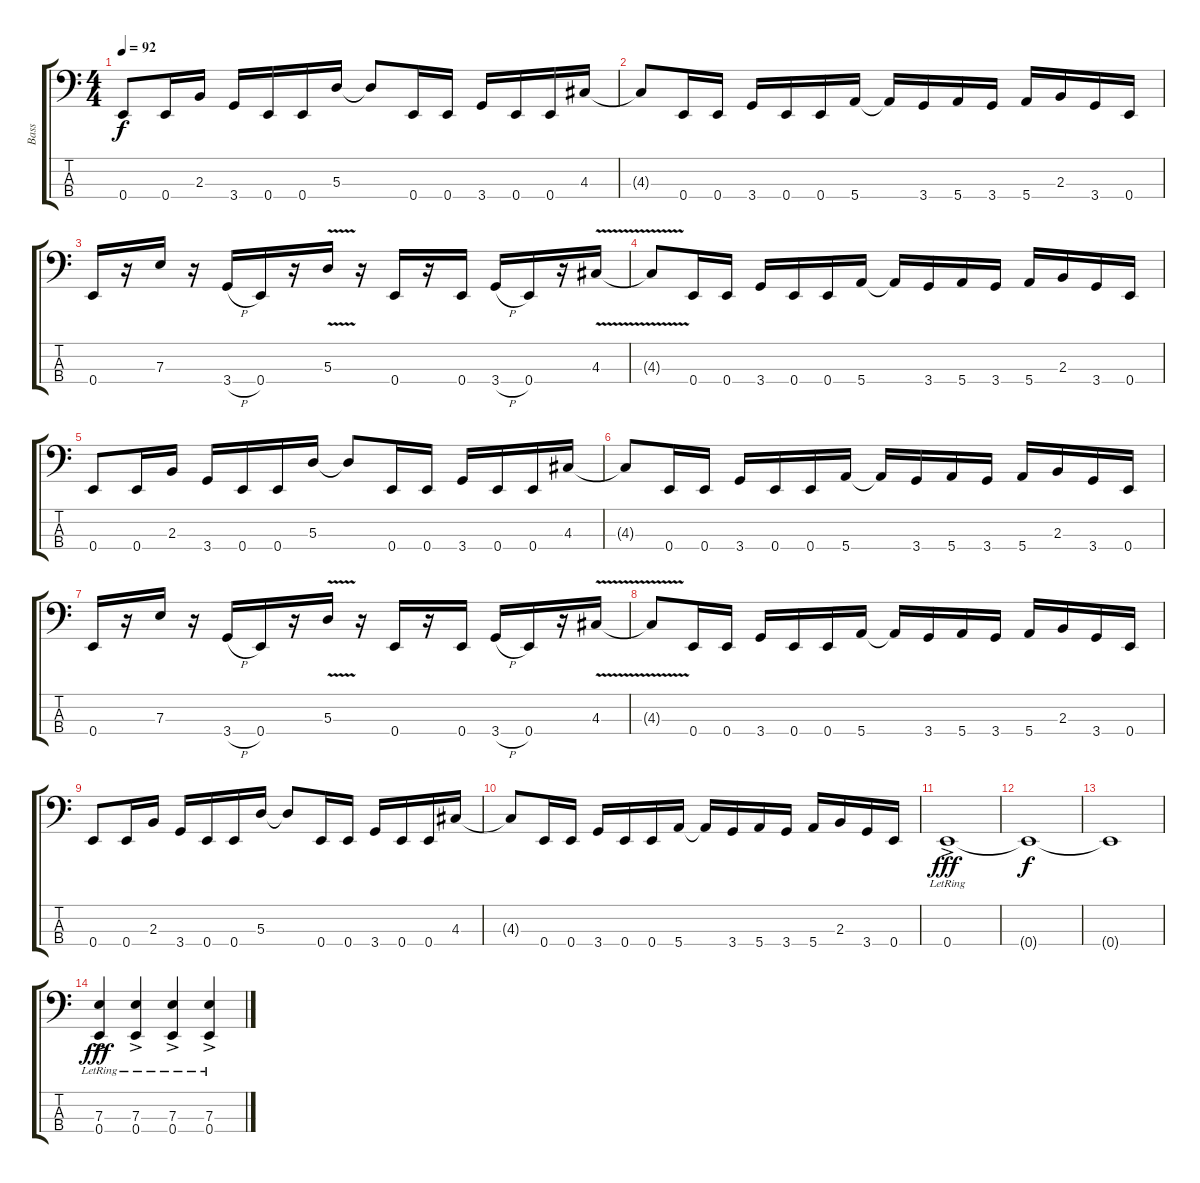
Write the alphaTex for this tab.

\track ("Bass" "Bass") {instrument slapbass2}
\staff {score tabs}
\tuning (G2 D2 A1 E1) {hide}
\ts (4 4)
\tempo 92
\clef f4
\ks c
0.4.8{dy f} 0.4.16 2.3.16 3.4.16 0.4.16 0.4.16 5.3.16 5.3{t}.8 0.4.16 0.4.16 3.4.16 0.4.16 0.4.16 4.3.16 |
4.3{t}.8 0.4.16 0.4.16 3.4.16 0.4.16 0.4.16 5.4.16 5.4{t}.16 3.4.16 5.4.16 3.4.16 5.4.16 2.3.16 3.4.16 0.4.16 |
0.4.16 r.16 7.3.16 r.16 3.4{h}.16 0.4.16 r.16 5.3{v}.16 r.16 0.4.16 r.16 0.4.16 3.4{h}.16 0.4.16 r.16 4.3{v}.16 |
4.3{t}.8 0.4.16 0.4.16 3.4.16 0.4.16 0.4.16 5.4.16 5.4{t}.16 3.4.16 5.4.16 3.4.16 5.4.16 2.3.16 3.4.16 0.4.16 |
0.4.8 0.4.16 2.3.16 3.4.16 0.4.16 0.4.16 5.3.16 5.3{t}.8 0.4.16 0.4.16 3.4.16 0.4.16 0.4.16 4.3.16 |
4.3{t}.8 0.4.16 0.4.16 3.4.16 0.4.16 0.4.16 5.4.16 5.4{t}.16 3.4.16 5.4.16 3.4.16 5.4.16 2.3.16 3.4.16 0.4.16 |
0.4.16 r.16 7.3.16 r.16 3.4{h}.16 0.4.16 r.16 5.3{v}.16 r.16 0.4.16 r.16 0.4.16 3.4{h}.16 0.4.16 r.16 4.3{v}.16 |
4.3{t}.8 0.4.16 0.4.16 3.4.16 0.4.16 0.4.16 5.4.16 5.4{t}.16 3.4.16 5.4.16 3.4.16 5.4.16 2.3.16 3.4.16 0.4.16 |
0.4.8 0.4.16 2.3.16 3.4.16 0.4.16 0.4.16 5.3.16 5.3{t}.8 0.4.16 0.4.16 3.4.16 0.4.16 0.4.16 4.3.16 |
4.3{t}.8 0.4.16 0.4.16 3.4.16 0.4.16 0.4.16 5.4.16 5.4{t}.16 3.4.16 5.4.16 3.4.16 5.4.16 2.3.16 3.4.16 0.4.16 |
0.4{ac lr}.1{dy fff} |
0.4{t}.1{dy f} |
0.4{t}.1 |
(7.3 0.4{ac lr}).4{dy fff} (7.3 0.4{ac lr}).4 (7.3 0.4{ac lr}).4 (7.3 0.4{ac lr}).4
